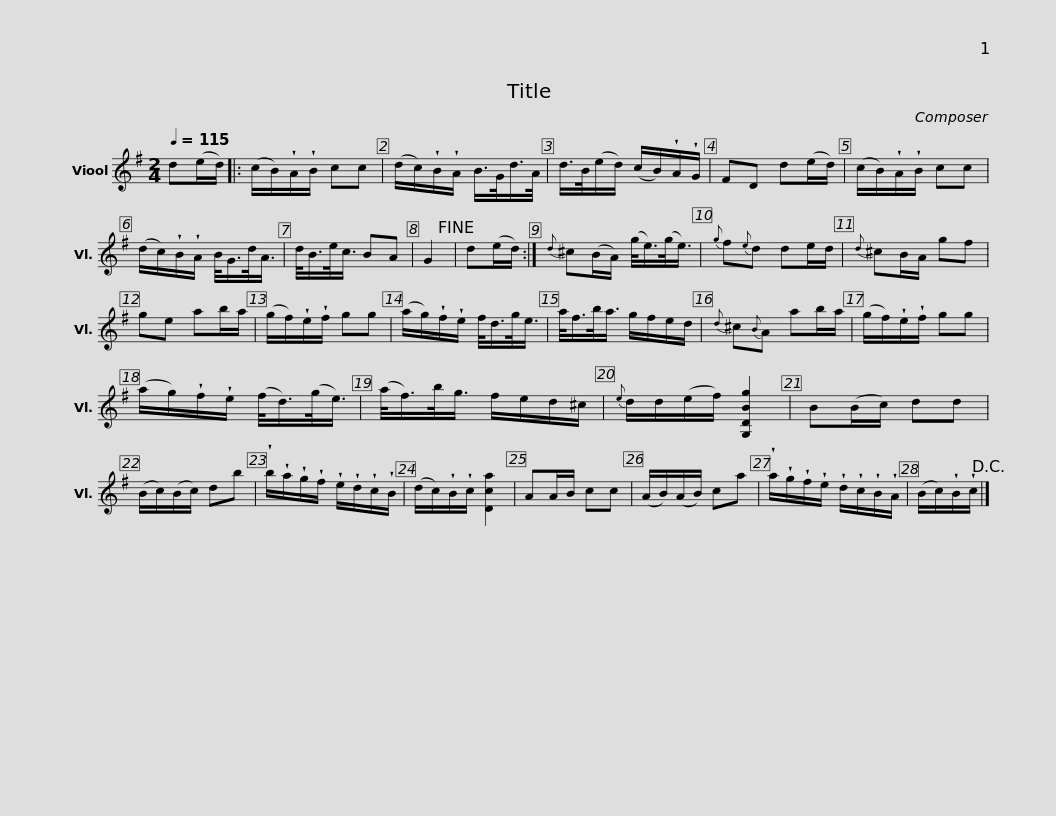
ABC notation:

X:1
L:1/8
Q:1/4=115
M:2/4
I:linebreak $
K:G
V:1 treble
V:1
 d(e/d/) |: (c/B/)!wedge!A/!wedge!B/ cc | (d/c/)!wedge!B/!wedge!A/ B/>G/d/>A/ | d/>B/(e/d/) (c/B/)!wedge!A/!wedge!G/ | FD d(e/d/) |$ %5
 (c/B/)!wedge!A/!wedge!B/ cc | (d/c/)!wedge!B/!wedge!A/ B/<G/d/<A/ | d/<B/e/<c/ BA | G2!fine! | d(e/d/) :|$ %10
{d} ^c(B/A/) (g/<e/)(g/<e/) |{g} f{e}d de/d/ |{d} ^cB/A/ gf | ge ab/a/ |$ (g/f/)!wedge!e/!wedge!f/ gg | %15
 (a/g/)!wedge!f/!wedge!e/ f/<d/g/<e/ | a/<f/b/<a/ g/f/e/d/ |{d} ^c{B}A ab/a/ |$ (g/f/)!wedge!e/!wedge!f/ gg | (a/g/)!wedge!f/!wedge!e/ (f/<d/)(g/<e/) | %20
 (a/<f/)b/<g/ f/e/d/^c/ |{e} d/d/(e/f/) [G,DBg]2 |$ B(B/c/) dd | (B/c/)(B/c/) db | !wedge!b/!wedge!a/!wedge!g/!wedge!f/ !wedge!e/!wedge!d/!wedge!c/!wedge!B/ | %25
 (d/c/)!wedge!B/!wedge!c/ [Dca]2 |$ AA/B/ cc | (A/B/)(A/B/) ca | !wedge!a/!wedge!g/!wedge!f/!wedge!e/ !wedge!d/!wedge!c/!wedge!B/!wedge!A/ | (B/c/)!wedge!B/!wedge!c/!D.C.! |] %30
